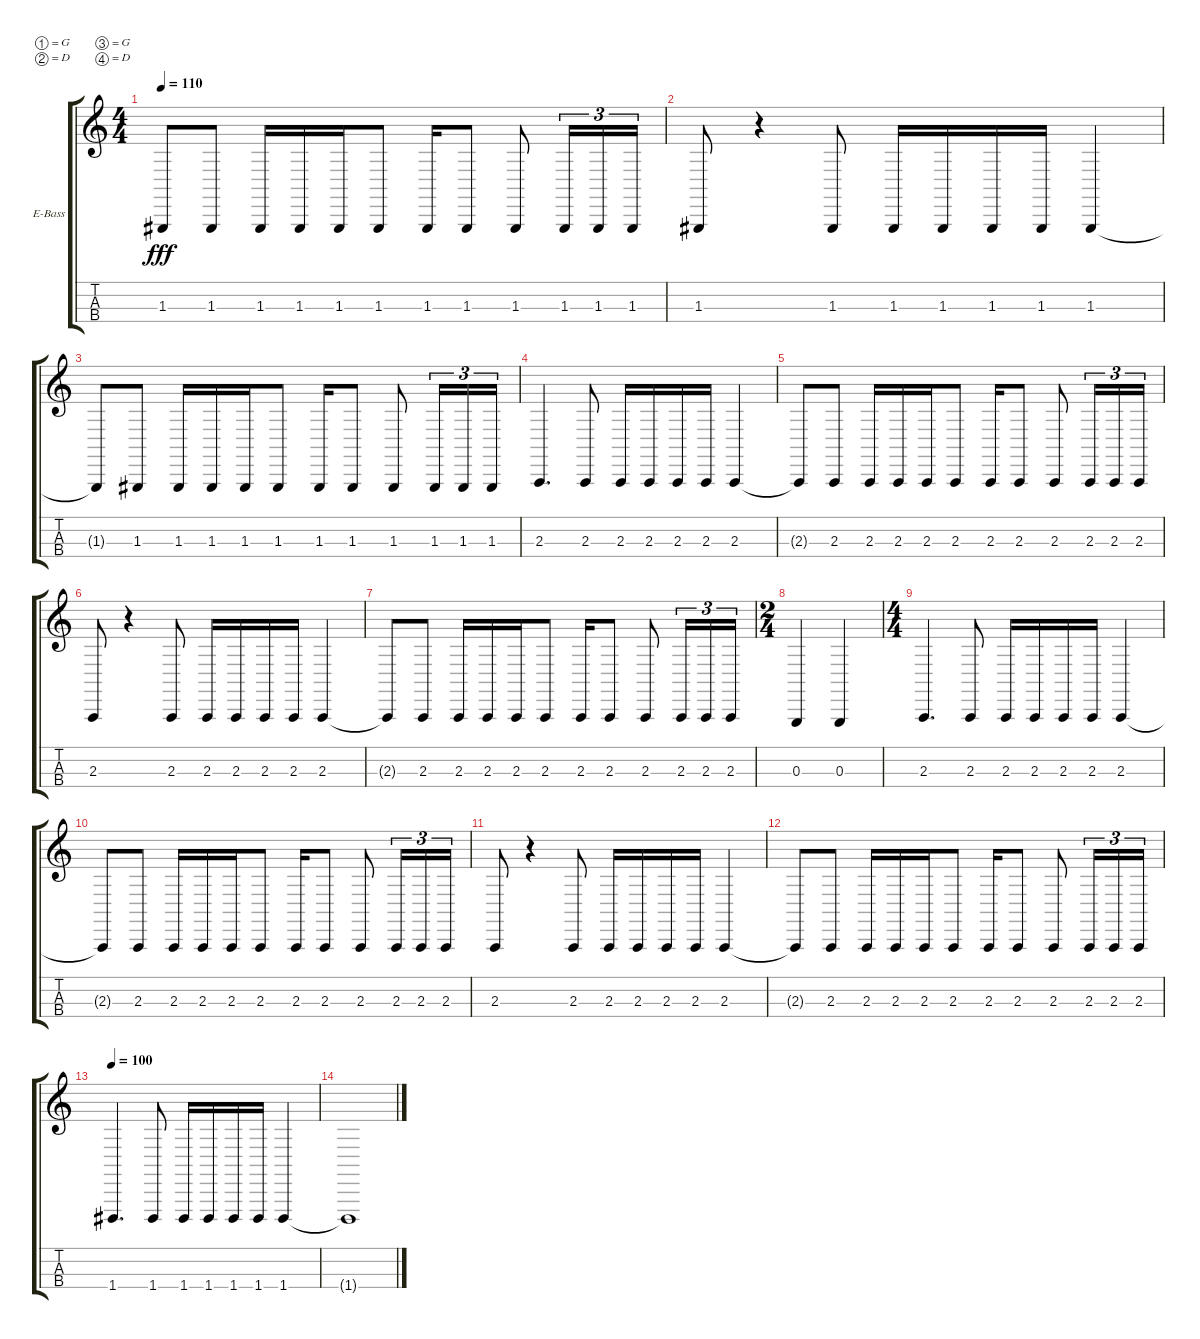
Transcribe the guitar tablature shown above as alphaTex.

\bracketExtendMode groupsimilarinstruments
\firstSystemTrackNameOrientation horizontal
\otherSystemsTrackNameOrientation horizontal
\track ("James" "E-Bass") {instrument electricbassfinger}
\staff {score tabs}
\tuning (G1 D1 G0 D0)
\ts (4 4)
\tempo 110
\clef g2
\ks c
1.3{t}.8{dy fff} 1.3.8 1.3.16 1.3.16 1.3.16 1.3.8 1.3.16 1.3.8 1.3.8 1.3.16{tu (3 2)} 1.3.16{tu (3 2)} 1.3.16{tu (3 2)} |
1.3.8 r.4 1.3.8 1.3.16 1.3.16 1.3.16 1.3.16 1.3.4 |
1.3{t}.8 1.3.8 1.3.16 1.3.16 1.3.16 1.3.8 1.3.16 1.3.8 1.3.8 1.3.16{tu (3 2)} 1.3.16{tu (3 2)} 1.3.16{tu (3 2)} |
2.3.4{d} 2.3.8 2.3.16 2.3.16 2.3.16 2.3.16 2.3.4 |
2.3{t}.8 2.3.8 2.3.16 2.3.16 2.3.16 2.3.8 2.3.16 2.3.8 2.3.8 2.3.16{tu (3 2)} 2.3.16{tu (3 2)} 2.3.16{tu (3 2)} |
2.3.8 r.4 2.3.8 2.3.16 2.3.16 2.3.16 2.3.16 2.3.4 |
2.3{t}.8 2.3.8 2.3.16 2.3.16 2.3.16 2.3.8 2.3.16 2.3.8 2.3.8 2.3.16{tu (3 2)} 2.3.16{tu (3 2)} 2.3.16{tu (3 2)} |
\ts (2 4)
0.3.4 0.3.4 |
\ts (4 4)
2.3.4{d} 2.3.8 2.3.16 2.3.16 2.3.16 2.3.16 2.3.4 |
2.3{t}.8 2.3.8 2.3.16 2.3.16 2.3.16 2.3.8 2.3.16 2.3.8 2.3.8 2.3.16{tu (3 2)} 2.3.16{tu (3 2)} 2.3.16{tu (3 2)} |
2.3.8 r.4 2.3.8 2.3.16 2.3.16 2.3.16 2.3.16 2.3.4 |
2.3{t}.8 2.3.8 2.3.16 2.3.16 2.3.16 2.3.8 2.3.16 2.3.8 2.3.8 2.3.16{tu (3 2)} 2.3.16{tu (3 2)} 2.3.16{tu (3 2)} |
\tempo 100
1.4.4{d} 1.4.8 1.4.16 1.4.16 1.4.16 1.4.16 1.4.4 |
1.4{t}.1
